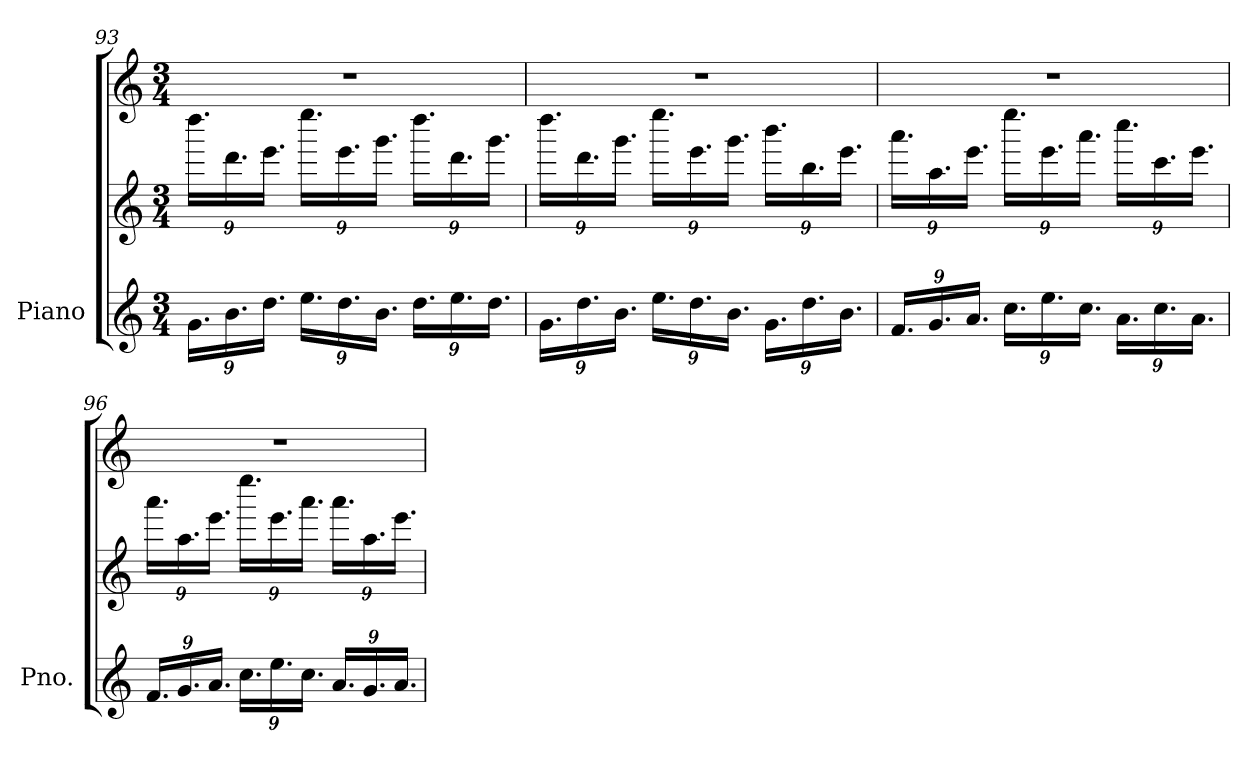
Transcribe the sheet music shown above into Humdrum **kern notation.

**kern	**kern	**kern
*part1	*part1	*part1
*staff3	*staff2	*staff1
*I"Piano	*	*
*I'Pno.	*	*
*clefG2	*clefG2	*clefG2
*k[]	*k[]	*k[]
*M3/4	*M3/4	*M3/4
*Xbrackettup	*Xbrackettup	*
=93	=93	=93
18.g\LL	18.dddd\LL	2.r
18.b\	18.ddd\	.
18.dd\JJ	18.eee\JJ	.
18.ee\LL	18.eeee\LL	.
18.dd\	18.eee\	.
18.b\JJ	18.ggg\JJ	.
18.dd\LL	18.dddd\LL	.
18.ee\	18.ddd\	.
18.dd\JJ	18.ggg\JJ	.
=94	=94	=94
18.g\LL	18.dddd\LL	2.r
18.dd\	18.ddd\	.
18.b\JJ	18.ggg\JJ	.
18.ee\LL	18.eeee\LL	.
18.dd\	18.eee\	.
18.b\JJ	18.ggg\JJ	.
18.g\LL	18.bbb\LL	.
18.dd\	18.bb\	.
18.b\JJ	18.eee\JJ	.
!!LO:LB:g=z
=95	=95	=95
18.f/LL	18.aaa\LL	2.r
18.g/	18.aa\	.
18.a/JJ	18.eee\JJ	.
18.cc\LL	18.eeee\LL	.
18.ee\	18.eee\	.
18.cc\JJ	18.aaa\JJ	.
18.a\LL	18.cccc\LL	.
18.cc\	18.ccc\	.
18.a\JJ	18.eee\JJ	.
=96	=96	=96
18.f/LL	18.aaa\LL	2.r
18.g/	18.aa\	.
18.a/JJ	18.eee\JJ	.
18.cc\LL	18.eeee\LL	.
18.ee\	18.eee\	.
18.cc\JJ	18.aaa\JJ	.
18.a/LL	18.aaa\LL	.
18.g/	18.aa\	.
18.a/JJ	18.eee\JJ	.
=	=	=
*-	*-	*-
